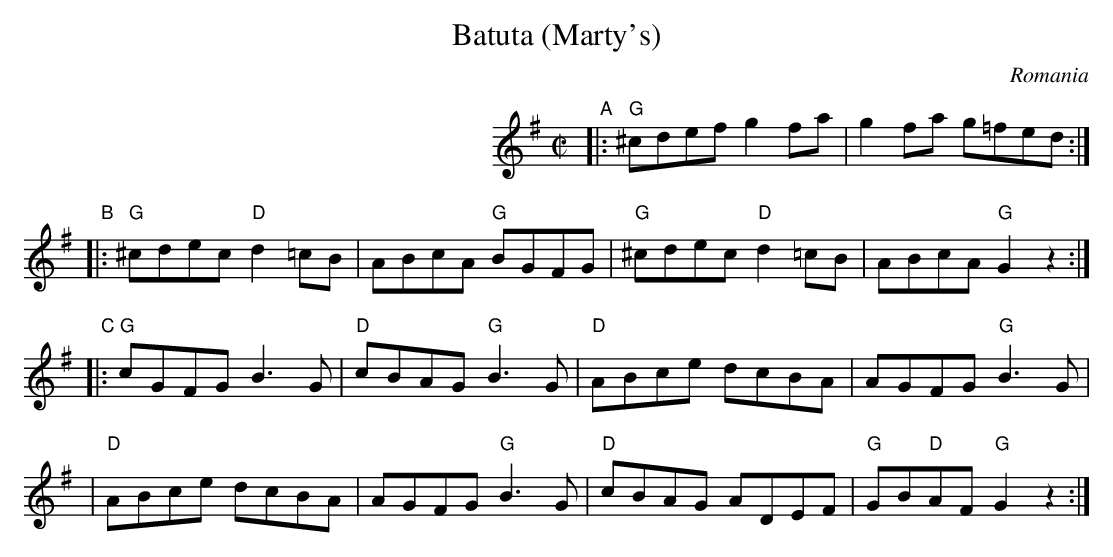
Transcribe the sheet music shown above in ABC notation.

X:1
T: Batuta (Marty's)
O: Romania
M: C|
L: 1/8
K: G
"A"|: "G"^cdef g2fa | g2fa g=fed :|
"B"|: "G"^cdec "D"d2=cB | ABcA  "G"BGFG | "G"^cdec "D"d2=cB | ABcA  "G"G2z2 :|
"C"|: "G"cGFG B3G  | "D"cBAG "G"B3G | "D"ABce dcBA |    AGFG    "G"B3G |
   |  "D"ABce dcBA |    AGFG "G"B3G | "D"cBAG ADEF | "G"GB"D"AF "G"G2z2 :|
